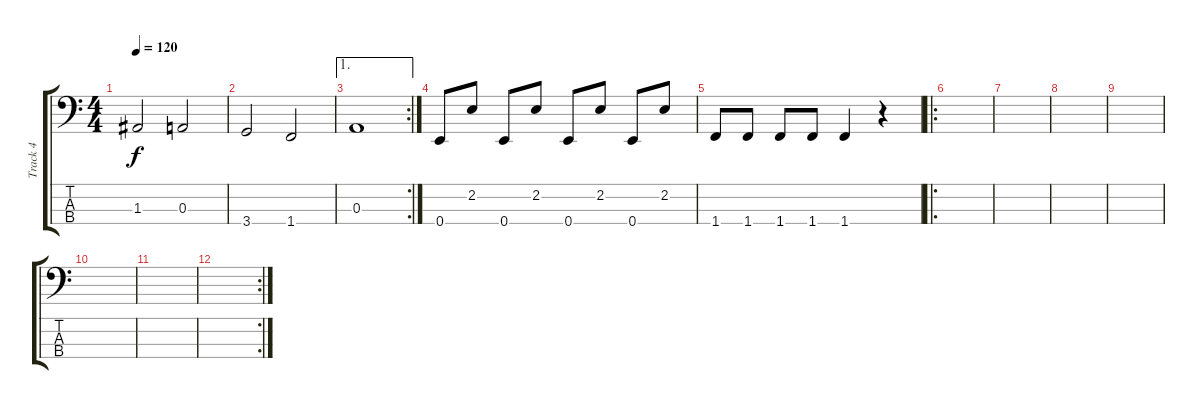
\track ("Track 4" "Track 4") {instrument electricbasspick}
\staff {score tabs}
\tuning (G2 D2 A1 E1) {hide}
\ts (4 4)
\tempo 120
\clef f4
\ks c
1.3.2{dy f} 0.3.2 |
3.4.2 1.4.2 |
\ae 1
\rc 2
0.3.1 |
0.4.8 2.2.8 0.4.8 2.2.8 0.4.8 2.2.8 0.4.8 2.2.8 |
1.4.8 1.4.8 1.4.8 1.4.8 1.4.4 r.4 |
\ro
|
|
|
|
|
|
\rc 2
